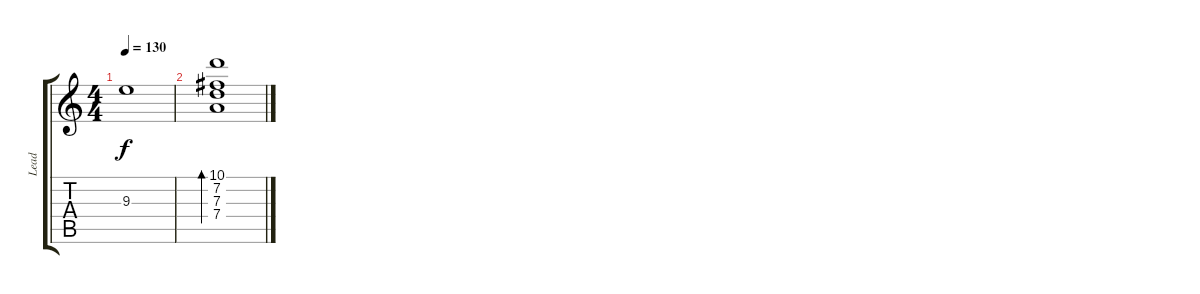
\track ("Lead" "Lead") {instrument electricguitarjazz}
\staff {score tabs}
\tuning (E4 B3 G3 D3 A2 E2) {hide}
\ts (4 4)
\tempo 130
\clef g2
\ks c
9.3.1{dy f} |
(10.1 7.2 7.3 7.4).1{bd 480}
